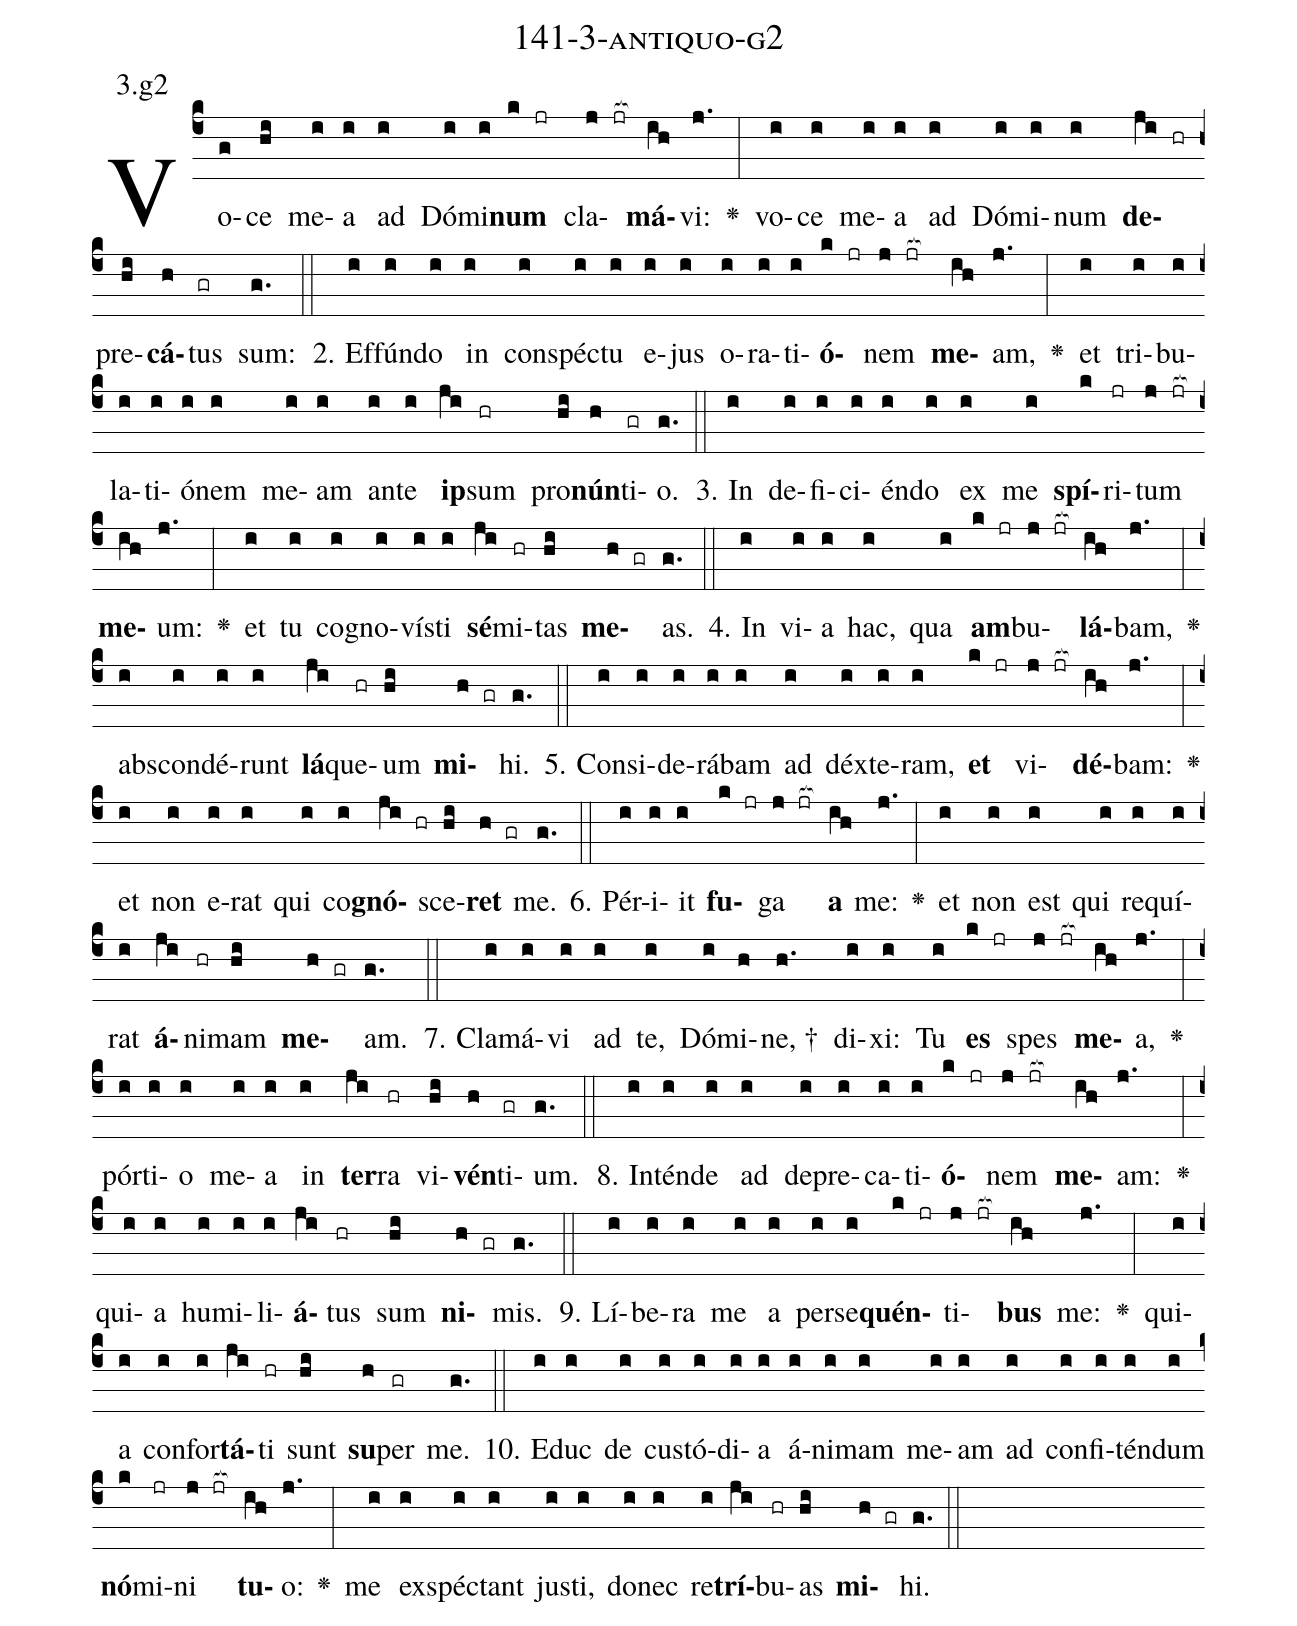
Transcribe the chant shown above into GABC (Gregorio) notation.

name: 141-3-antiquo-g2;
annotation: 3.g2;
%%
(c4)Vo(g)ce(hi) me(i)a(i) ad(i) Dó(i)mi(i)<b>num</b>(k jr) cla(j jr[ocb:1{])<b>má</b>(ih[ocb:0}])vi:(j.) <v>\greheightstar</v>(:) vo(i)ce(i) me(i)a(i) ad(i) Dó(i)mi(i)num(i) <b>de</b>(ji hr)pre(hi)<b>cá</b>(h)tus(gr) sum:(g.) (::)
2. Ef(i)fún(i)do(i) in(i) con(i)spéc(i)tu(i) e(i)jus(i) o(i)ra(i)ti(i)<b>ó</b>(k jr)nem(j jr[ocb:1{]) <b>me</b>(ih[ocb:0}])am,(j.) <v>\greheightstar</v>(:) et(i) tri(i)bu(i)la(i)ti(i)ó(i)nem(i) me(i)am(i) an(i)te(i) <b>ip</b>(ji)sum(hr) pro(hi)<b>nún</b>(h)ti(gr)o.(g.) (::)
3. In(i) de(i)fi(i)ci(i)én(i)do(i) ex(i) me(i) <b>spí</b>(k)ri(jr)tum(j jr[ocb:1{]) <b>me</b>(ih[ocb:0}])um:(j.) <v>\greheightstar</v>(:) et(i) tu(i) co(i)gno(i)vís(i)ti(i) <b>sé</b>(ji)mi(hr)tas(hi) <b>me</b>(h gr)as.(g.) (::)
4. In(i) vi(i)a(i) hac,(i) qua(i) <b>am</b>(k jr)bu(j jr[ocb:1{])<b>lá</b>(ih[ocb:0}])bam,(j.) <v>\greheightstar</v>(:) abs(i)con(i)dé(i)runt(i) <b>lá</b>(ji)que(hr)um(hi) <b>mi</b>(h gr)hi.(g.) (::)
5. Con(i)si(i)de(i)rá(i)bam(i) ad(i) déx(i)te(i)ram,(i) <b>et</b>(k jr) vi(j jr[ocb:1{])<b>dé</b>(ih[ocb:0}])bam:(j.) <v>\greheightstar</v>(:) et(i) non(i) e(i)rat(i) qui(i) co(i)<b>gnó</b>(ji hr)sce(hi)<b>ret</b>(h gr) me.(g.) (::)
6. Pér(i)i(i)it(i) <b>fu</b>(k jr)ga(j jr[ocb:1{]) <b>a</b>(ih[ocb:0}]) me:(j.) <v>\greheightstar</v>(:) et(i) non(i) est(i) qui(i) re(i)quí(i)rat(i) <b>á</b>(ji)ni(hr)mam(hi) <b>me</b>(h gr)am.(g.) (::)
7. Cla(i)má(i)vi(i) ad(i) te,(i) Dó(i)mi(h)ne, †(h.) di(i)xi:(i) Tu(i) <b>es</b>(k jr) spes(j jr[ocb:1{]) <b>me</b>(ih[ocb:0}])a,(j.) <v>\greheightstar</v>(:) pór(i)ti(i)o(i) me(i)a(i) in(i) <b>ter</b>(ji)ra(hr) vi(hi)<b>vén</b>(h)ti(gr)um.(g.) (::)
8. In(i)tén(i)de(i) ad(i) de(i)pre(i)ca(i)ti(i)<b>ó</b>(k jr)nem(j jr[ocb:1{]) <b>me</b>(ih[ocb:0}])am:(j.) <v>\greheightstar</v>(:) qui(i)a(i) hu(i)mi(i)li(i)<b>á</b>(ji)tus(hr) sum(hi) <b>ni</b>(h gr)mis.(g.) (::)
9. Lí(i)be(i)ra(i) me(i) a(i) per(i)se(i)<b>quén</b>(k jr)ti(j jr[ocb:1{])<b>bus</b>(ih[ocb:0}]) me:(j.) <v>\greheightstar</v>(:) qui(i)a(i) con(i)for(i)<b>tá</b>(ji)ti(hr) sunt(hi) <b>su</b>(h)per(gr) me.(g.) (::)
10. E(i)duc(i) de(i) cus(i)tó(i)di(i)a(i) á(i)ni(i)mam(i) me(i)am(i) ad(i) con(i)fi(i)tén(i)dum(i) <b>nó</b>(k)mi(jr)ni(j jr[ocb:1{]) <b>tu</b>(ih[ocb:0}])o:(j.) <v>\greheightstar</v>(:) me(i) ex(i)spéc(i)tant(i) jus(i)ti,(i) do(i)nec(i) re(i)<b>trí</b>(ji)bu(hr)as(hi) <b>mi</b>(h gr)hi.(g.) (::)
